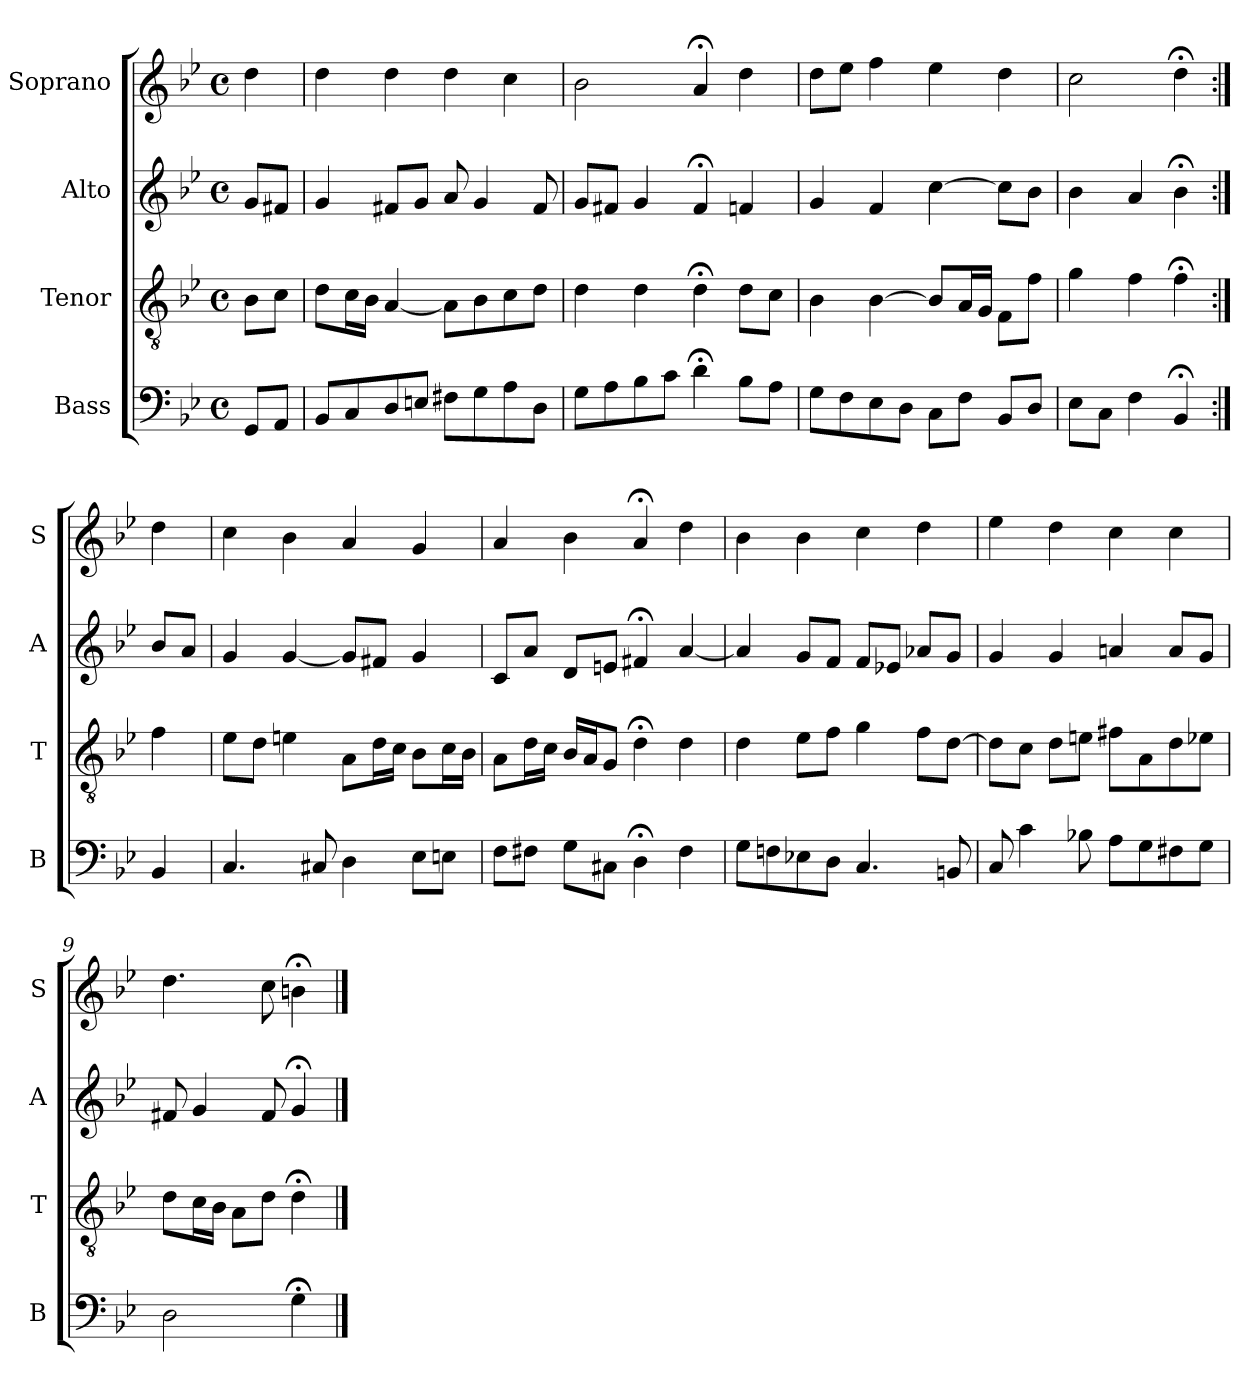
**kern	**kern	**kern	**kern
*part4	*part3	*part2	*part1
*staff4	*staff3	*staff2	*staff1
*I"Bass	*I"Tenor	*I"Alto	*I"Soprano
*I'B	*I'T	*I'A	*I'S
*clefF4	*clefGv2	*clefG2	*clefG2
*k[b-e-]	*k[b-e-]	*k[b-e-]	*k[b-e-]
*g:	*g:	*g:	*g:
*M4/4	*M4/4	*M4/4	*M4/4
*met(c)	*met(c)	*met(c)	*met(c)
*MM100	*MM100	*MM100	*MM100
=	=	=	=
8GGL	8B-L	8gL	4dd
8AAJ	8cJ	8f#XJ	.
=1	=1	=1	=1
8BB-L	8dL	4g	4dd
8C	16cL	.	.
.	16B-JJ	.	.
8D	[4A	8f#XL	4dd
8EnJ	.	8gJ	.
8F#XL	8AL]	8a	4dd
8G	8B-	4g	.
8A	8c	.	4cc
8DJ	8dJ	8f#	.
=2	=2	=2	=2
8GL	4d	8gL	2b-
8A	.	8f#XJ	.
8B-	4d	4g	.
8cJ	.	.	.
4d;<	4d;<	4f#;<	4a;<
8B-L	8dL	4fn	4dd
8AJ	8cJ	.	.
=3	=3	=3	=3
8GL	4B-	4g	8ddL
8F	.	.	8ee-J
8E-	[4B-	4f	4ff
8DJ	.	.	.
8CL	8B-L]	[4cc	4ee-
8FJ	16AL	.	.
.	16GJJ	.	.
8BB-L	8FL	8ccL]	4dd
8DJ	8fJ	8b-J	.
=4	=4	=4	=4
8E-L	4g	4b-	2cc
8CJ	.	.	.
4F	4f	4a	.
4BB-;<	4f;<	4b-;<	4dd;<
=:|!	=:|!	=:|!	=:|!
4BB-	4f	8b-L	4dd
.	.	8aJ	.
=5	=5	=5	=5
4.C	8e-L	4g	4cc
.	8dJ	.	.
.	4en	[4g	4b-
8C#X	.	.	.
4D	8AL	8gL]	4a
.	16dL	8f#XJ	.
.	16cJJ	.	.
8E-L	8B-L	4g	4g
8EnJ	16cL	.	.
.	16B-JJ	.	.
=6	=6	=6	=6
8FL	8AL	8cL	4a
8F#XJ	16dL	8aJ	.
.	16cJJ	.	.
8GL	16B-LL	8dL	4b-
.	16AJ	.	.
8C#XJ	8GJ	8enJ	.
4D;<	4d;<	4f#X;<	4a;<
4F#	4d	[4a	4dd
=7	=7	=7	=7
8GL	4d	4a]	4b-
8Fn	.	.	.
8E-X	8e-L	8gL	4b-
8DJ	8fJ	8fJ	.
4.C	4g	8fL	4cc
.	.	8e-XJ	.
.	8fL	8a-XL	4dd
8BBn	[8dJ	8gJ	.
=8	=8	=8	=8
8C	8dL]	4g	4ee-
4c	8cJ	.	.
.	8dL	4g	4dd
8B-X	8enJ	.	.
8AL	8f#XL	4an	4cc
8G	8A	.	.
8F#X	8d	8aL	4cc
8GJ	8e-XJ	8gJ	.
=9	=9	=9	=9
2D	8dL	8f#X	4.dd
.	16cL	4g	.
.	16B-JJ	.	.
.	8AL	.	.
.	8dJ	8f#	8cc
4G;<	4d;<	4g;<	4bn;<
==	==	==	==
*-	*-	*-	*-
